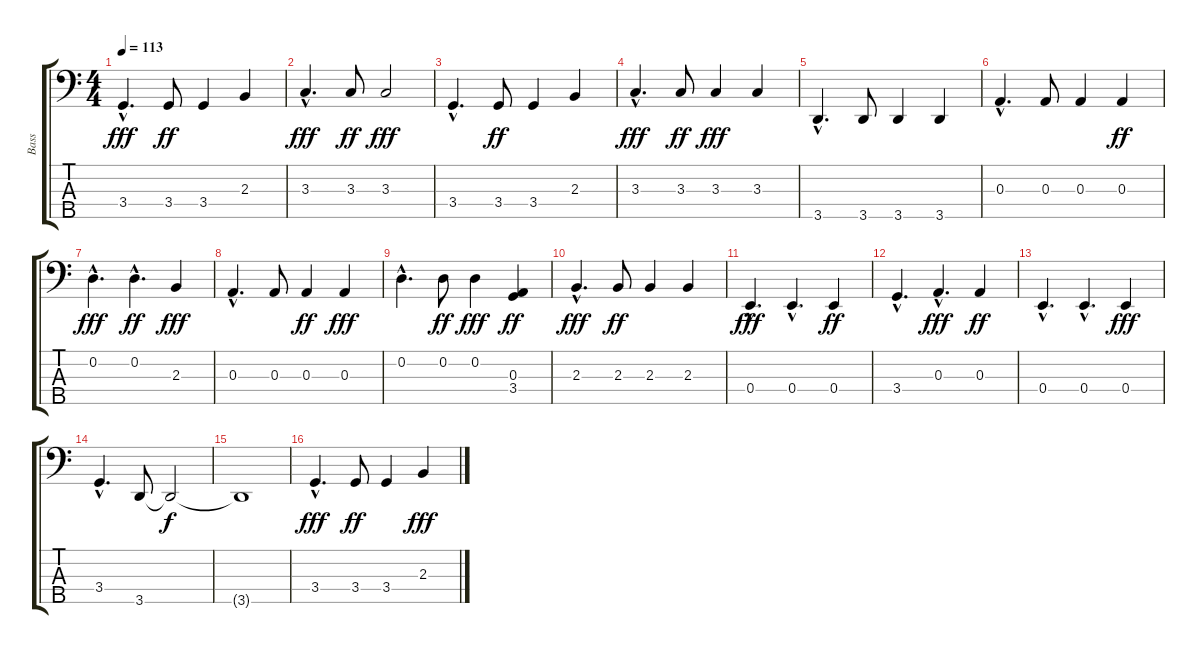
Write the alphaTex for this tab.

\track ("Bass" "Bass") {instrument electricbassfinger}
\staff {score tabs}
\tuning (G2 D2 A1 E1 B0) {hide}
\ts (4 4)
\tempo 113
\clef f4
\ks c
3.4{hac}.4{d dy fff} 3.4.8{dy ff} 3.4.4 2.3.4 |
3.3{hac}.4{d dy fff} 3.3.8{dy ff} 3.3.2{dy fff} |
3.4{hac}.4{d} 3.4.8{dy ff} 3.4.4 2.3.4 |
3.3{hac}.4{d dy fff} 3.3.8{dy ff} 3.3.4{dy fff} 3.3.4 |
3.5{hac}.4{d} 3.5.8 3.5.4 3.5.4 |
0.3{hac}.4{d} 0.3.8 0.3.4 0.3.4{dy ff} |
0.2{hac}.4{d dy fff} 0.2{hac}.4{d dy ff} 2.3.4{dy fff} |
0.3{hac}.4{d} 0.3.8 0.3.4{dy ff} 0.3.4{dy fff} |
0.2{hac}.4{d} 0.2.8{dy ff} 0.2.4{dy fff} (0.3 3.4).4{dy ff} |
2.3{hac}.4{d dy fff} 2.3.8{dy ff} 2.3.4 2.3.4 |
0.4{hac}.4{d dy fff} 0.4{hac}.4{d} 0.4.4{dy ff} |
3.4{hac}.4{d} 0.3{hac}.4{d dy fff} 0.3.4{dy ff} |
0.4{hac}.4{d} 0.4{hac}.4{d} 0.4.4{dy fff} |
3.4{hac}.4{d} 3.5.8 3.5{t}.2{dy f} |
3.5{t}.1 |
3.4{hac}.4{d dy fff} 3.4.8{dy ff} 3.4.4 2.3.4{dy fff}
